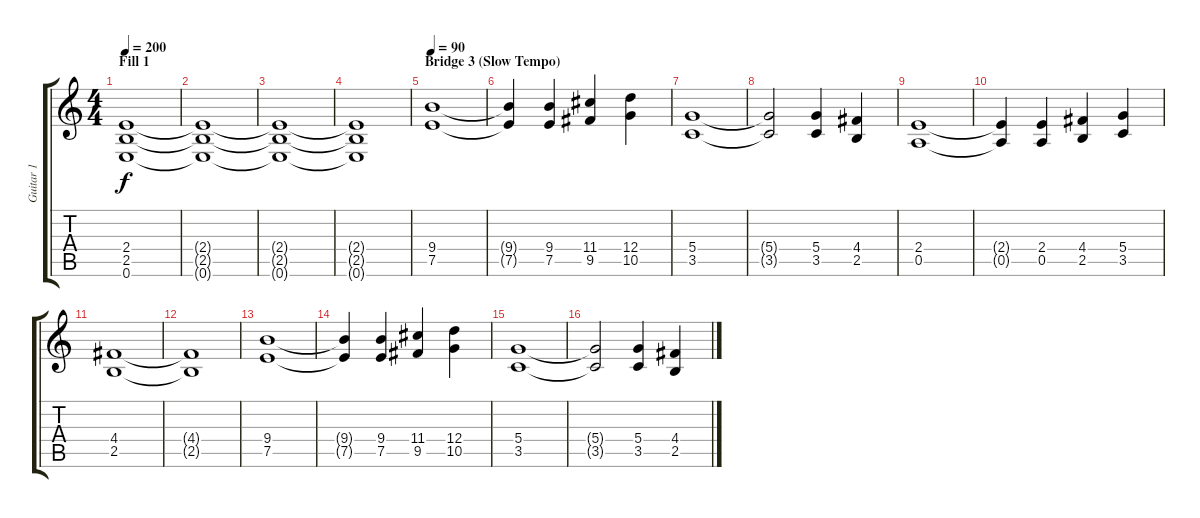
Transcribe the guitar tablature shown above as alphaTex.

\track ("Guitar 1" "Guitar 1") {instrument distortionguitar}
\staff {score tabs}
\tuning (E4 B3 G3 D3 A2 E2) {hide}
\ts (4 4)
\section ("" "Fill 1")
\tempo 200
\clef g2
\ks c
(2.4 2.5 0.6).1{dy f} |
(2.4{t} 2.5{t} 0.6{t}).1 |
(2.4{t} 2.5{t} 0.6{t}).1 |
(2.4{t} 2.5{t} 0.6{t}).1 |
\section ("" "Bridge 3 (Slow Tempo)")
\tempo 90
(9.4 7.5).1 |
(9.4{t} 7.5{t}).4 (9.4 7.5).4 (11.4 9.5).4 (12.4 10.5).4 |
(5.4 3.5).1 |
(5.4{t} 3.5{t}).2 (5.4 3.5).4 (4.4 2.5).4 |
(2.4 0.5).1 |
(2.4{t} 0.5{t}).4 (2.4 0.5).4 (4.4 2.5).4 (5.4 3.5).4 |
(4.4 2.5).1 |
(4.4{t} 2.5{t}).1 |
(9.4 7.5).1 |
(9.4{t} 7.5{t}).4 (9.4 7.5).4 (11.4 9.5).4 (12.4 10.5).4 |
(5.4 3.5).1 |
(5.4{t} 3.5{t}).2 (5.4 3.5).4 (4.4 2.5).4
